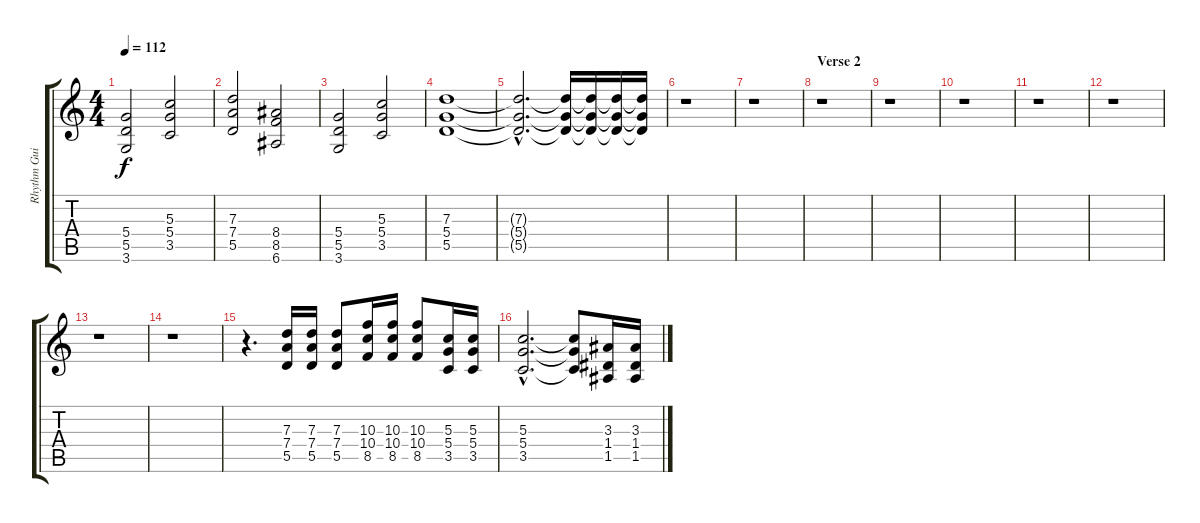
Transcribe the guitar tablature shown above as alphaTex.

\track ("Rhythm Guitar" "Rhythm Gui") {instrument overdrivenguitar}
\staff {score tabs}
\tuning (E4 B3 G3 D3 A2 E2) {hide}
\ts (4 4)
\tempo 112
\clef g2
\ks c
(5.4 5.5 3.6).2{dy f} (5.3 5.4 3.5).2 |
(7.3 7.4 5.5).2 (8.4 8.5 6.6).2 |
(5.4 5.5 3.6).2 (5.3 5.4 3.5).2 |
(7.3 5.4 5.5).1 |
(7.3{hac t} 5.4{hac t} 5.5{hac t}).2{d} (7.3{t} 5.4{t} 5.5{t}).16{volume 10} (7.3{t} 5.4{t} 5.5{t}).16{volume 8} (7.3{t} 5.4{t} 5.5{t}).16{volume 6} (7.3{t} 5.4{t} 5.5{t}).16{volume 2} |
r.1{volume 13} |
r.1 |
\section ("" "Verse 2")
r.1 |
r.1 |
r.1 |
r.1 |
r.1 |
r.1 |
r.1 |
r.4{d} (7.3 7.4 5.5).16 (7.3 7.4 5.5).16 (7.3 7.4 5.5).8 (10.3 10.4 8.5).16 (10.3 10.4 8.5).16 (10.3 10.4 8.5).8 (5.3 5.4 3.5).16 (5.3 5.4 3.5).16 |
(5.3{hac} 5.4{hac} 3.5{hac}).2{d} (5.3{t} 5.4{t} 3.5{t}).8 (3.3 1.4 1.5).16 (3.3 1.4 1.5).16
